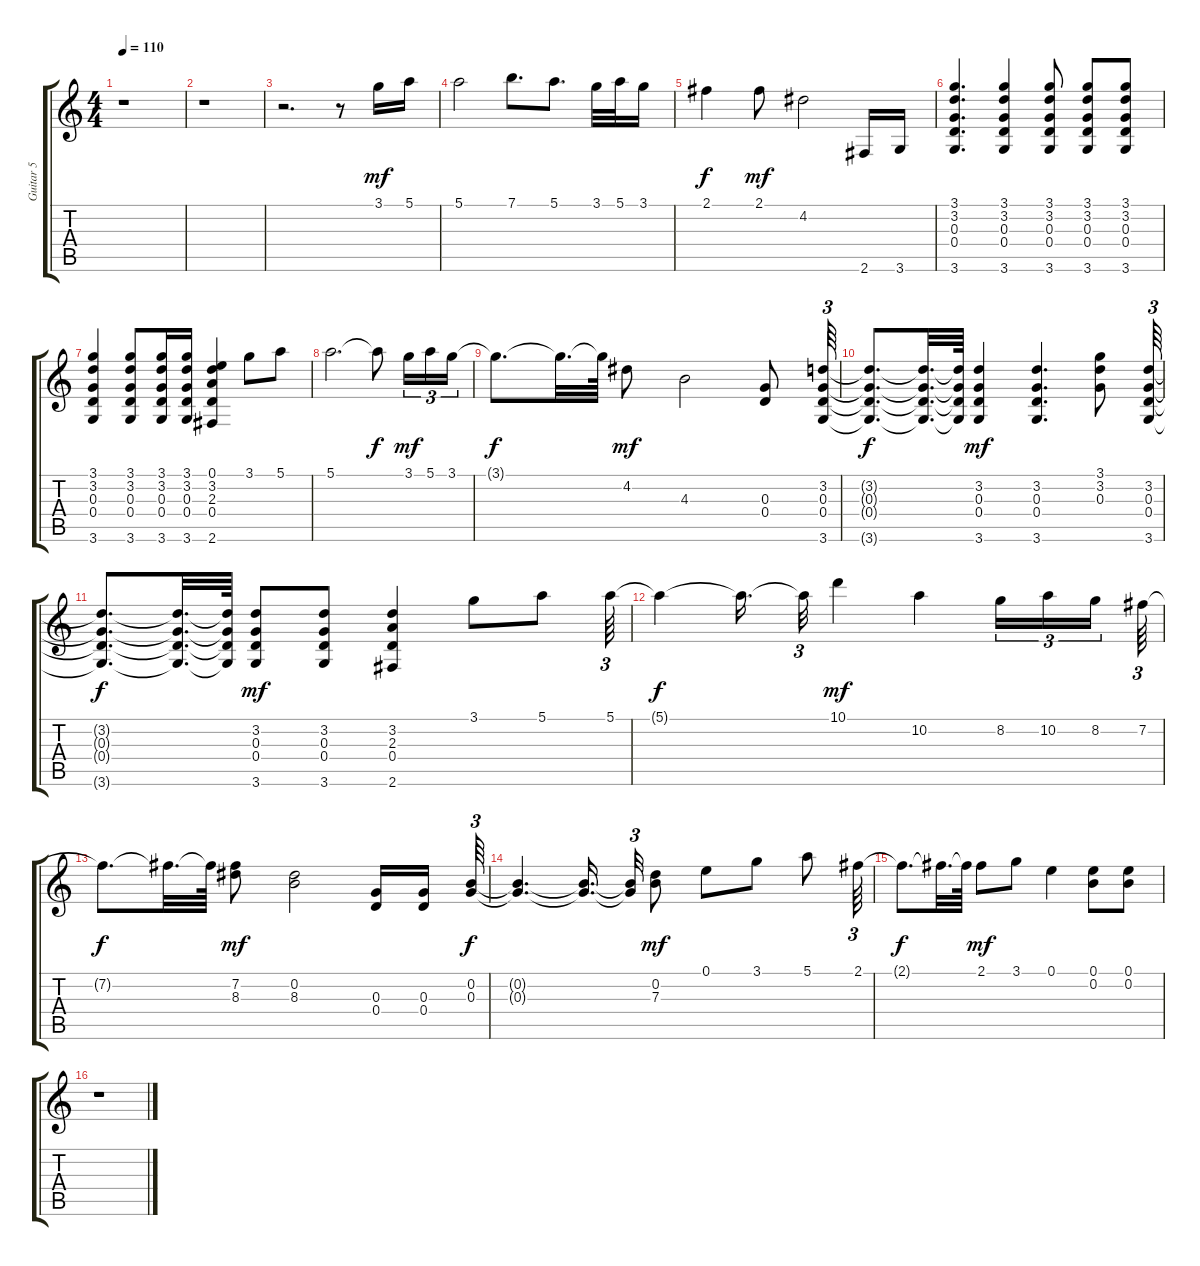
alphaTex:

\track ("Guitar 5" "Guitar 5") {instrument distortionguitar}
\staff {score tabs}
\tuning (E4 B3 G3 D3 A2 E2) {hide}
\ts (4 4)
\tempo 110
\clef g2
\ks c
r.1{dy mf} |
r.1 |
r.2{d} r.8 3.1.16 5.1.16 |
5.1.2 7.1.8{d} 5.1.8{d} 3.1.32 5.1.32 3.1.16 |
2.1.4{dy f} 2.1.8{dy mf} 4.2.2 2.6.16 3.6.16 |
(3.1 3.2 0.3 0.4 3.6).4{d} (3.1 3.2 0.3 0.4 3.6).4 (3.1 3.2 0.3 0.4 3.6).8 (3.1 3.2 0.3 0.4 3.6).8 (3.1 3.2 0.3 0.4 3.6).8 |
(3.1 3.2 0.3 0.4 3.6).4 (3.1 3.2 0.3 0.4 3.6).8 (3.1 3.2 0.3 0.4 3.6).16 (3.1 3.2 0.3 0.4 3.6).16 (0.1 3.2 2.3 0.4 2.6).4 3.1.8 5.1.8 |
5.1.2{d} 5.1{t}.8{dy f} 3.1.16{tu (3 2) dy mf} 5.1.16{tu (3 2)} 3.1.16{tu (3 2)} |
3.1{t}.8{d dy f} 3.1{t}.32{d} 3.1{t}.64 4.2.8{dy mf} 4.3.2 (0.3 0.4).8 (3.2 0.3 0.4 3.6).64{tu (3 2)} |
(3.2{t} 0.3{t} 0.4{t} 3.6{t}).8{d dy f} (3.2{t} 0.3{t} 0.4{t} 3.6{t}).32{d} (3.2{t} 0.3{t} 0.4{t} 3.6{t}).64 (3.2 0.3 0.4 3.6).4{dy mf} (3.2 0.3 0.4 3.6).4{d} (3.1 3.2 0.3).8 (3.2 0.3 0.4 3.6).64{tu (3 2)} |
(3.2{t} 0.3{t} 0.4{t} 3.6{t}).8{d dy f} (3.2{t} 0.3{t} 0.4{t} 3.6{t}).32{d} (3.2{t} 0.3{t} 0.4{t} 3.6{t}).64 (3.2 0.3 0.4 3.6).8{dy mf} (3.2 0.3 0.4 3.6).8 (3.2 2.3 0.4 2.6).4 3.1.8 5.1.8 5.1.64{tu (3 2)} |
5.1{t}.4{dy f} 5.1{t}.16{d} 5.1{t}.32{tu (3 2)} 10.1.4{dy mf} 10.2.4 8.2.16{tu (3 2)} 10.2.16{tu (3 2)} 8.2.16{tu (3 2) beam splitsecondary} 7.2.64{tu (3 2)} |
7.2{t}.8{d dy f} 7.2{t}.32{d} 7.2{t}.64 (7.2 8.3).8{dy mf} (0.2 8.3).2 (0.3 0.4).16 (0.3 0.4).16 (0.2 0.3).64{tu (3 2) dy f} |
(0.2{t} 0.3{t}).4{d} (0.2{t} 0.3{t}).16{d beam splitsecondary} (0.2{t} 0.3{t}).32{tu (3 2)} (0.2 7.3).8{dy mf} 0.1.8 3.1.8 5.1.8 2.1.64{tu (3 2)} |
2.1{t}.8{d dy f} 2.1{t}.32{d} 2.1{t}.64 2.1.8{dy mf} 3.1.8 0.1.4 (0.1 0.2).8 (0.1 0.2).8 |
r.1
